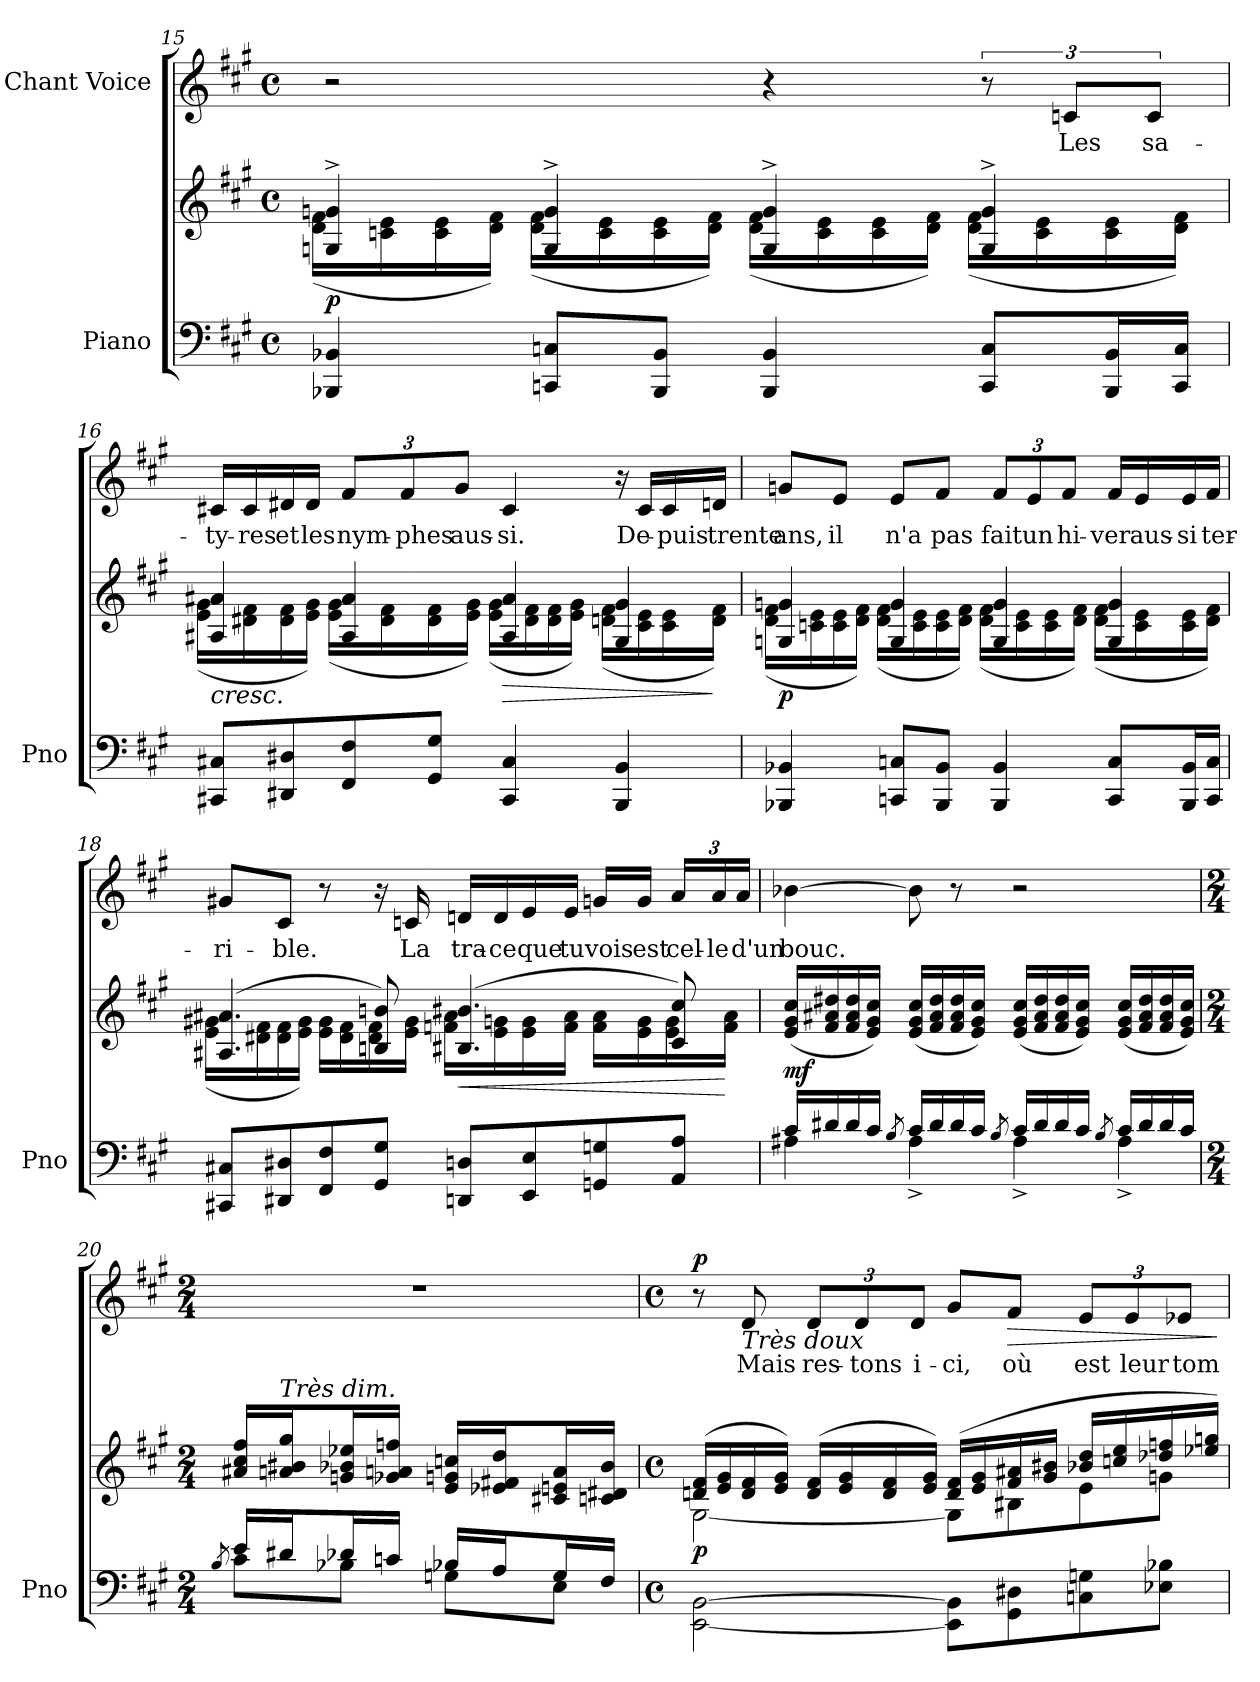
**kern	**kern	**dynam	**kern	**text	**dynam
*part2	*part2	*part2	*part1	*part1	*part1
*staff3	*staff2	*staff2/3	*staff1	*staff1	*staff1
*I"Piano	*	*	*I"Chant Voice	*	*
*I'Pno	*	*	*	*	*
!!LO:PB:g=z
*clefF4	*clefG2	*	*clefG2	*	*
*k[f#c#g#]	*k[f#c#g#]	*	*k[f#c#g#]	*	*
*M4/4	*M4/4	*	*M4/4	*	*
*met(c)	*met(c)	*	*met(c)	*	*
=15	=15	=15	=15	=15	=15
*	*^	*	*	*	*
!	!	!	!LO:DY:b	!	!	!
4BBB-X/ 4BB-X/	4Gn/^ 4gn/^	(>16d\ 16f#\LL	p	2r	.	.
.	.	16cn\ 16e\	.	.	.	.
.	.	16c\ 16e\	.	.	.	.
.	.	16d\ 16f#\JJ)	.	.	.	.
8CCn/ 8Cn/L	4G/^ 4g/^	(>16d\ 16f#\LL	.	.	.	.
.	.	16c\ 16e\	.	.	.	.
8BBB-/ 8BB-/J	.	16c\ 16e\	.	.	.	.
.	.	16d\ 16f#\JJ)	.	.	.	.
4BBB-/ 4BB-/	4G/^ 4g/^	(>16d\ 16f#\LL	.	4r	.	.
.	.	16c\ 16e\	.	.	.	.
.	.	16c\ 16e\	.	.	.	.
.	.	16d\ 16f#\JJ)	.	.	.	.
8CC/ 8C/L	4G/^ 4g/^	(>16d\ 16f#\LL	.	12r	.	.
.	.	16c\ 16e\	.	.	.	.
!	!	!	!	!	!LO:LY:b	!
.	.	.	.	12cn/L	Les	.
16BBB-/ 16BB-/L	.	16c\ 16e\	.	.	.	.
!	!	!	!	!	!LO:LY:b	!
.	.	.	.	12c/J	sa-	.
16CC/ 16C/JJ	.	16d\ 16f#\JJ)	.	.	.	.
=16	=16	=16	=16	=16	=16	=16
!	!	!	!LO:HP:b	!	!LO:LY:b	!
8CC#X/ 8C#X/L	4A#X/ 4a#X/	(>16e\ 16g#\LL	<	16c#X/LL	-ty-	.
!	!	!	!	!	!LO:LY:b	!
.	.	16d#X\ 16f#\	.	16c#/	-res	.
!	!	!	!	!	!LO:LY:b	!
8DD#X/ 8D#X/	.	16d#\ 16f#\	.	16d#X/	et	.
!	!	!	!	!	!LO:LY:b	!
.	.	16e\ 16g#\JJ)	.	16d#/JJ	les	.
!	!	!	!	!	!LO:LY:b	!
8FF#/ 8F#/	4A#/ 4a#/	(>16e\ 16g#\LL	.	12f#/L	nym-	.
.	.	16d#\ 16f#\	.	.	.	.
!	!	!	!	!	!LO:LY:b	!
.	.	.	.	12f#/	-phes	.
8GG#/ 8G#/J	.	16d#\ 16f#\	.	.	.	.
!	!	!	!	!	!LO:LY:b	!
.	.	.	.	12g#/J	aus-	.
.	.	16e\ 16g#\JJ)	.	.	.	.
!	!	!	!LO:HP:b	!	!LO:LY:b	!
4CC#/ 4C#/	4A#/ 4a#/	(>16e\ 16g#\LL	>	4c#/	-si.	.
.	.	16d#\ 16f#\	.	.	.	.
.	.	16d#\ 16f#\	.	.	.	.
.	.	16e\ 16g#\JJ)	.	.	.	.
4BBB/ 4BB/	4G#/ 4g#/	(>16dn\ 16f#\LL	.	16r	.	.
!	!	!	!	!	!LO:LY:b	!
.	.	16c#\ 16e\	.	16c#/LL	De-	.
!	!	!	!	!	!LO:LY:b	!
.	.	16c#\ 16e\	.	16c#/	-puis	.
!	!	!	!	!	!LO:LY:b	!
.	.	16d\ 16f#\JJ)	]	16dn/JJ	trente	.
!!LO:LB:g=z
=17	=17	=17	=17	=17	=17	=17
!	!	!	!LO:DY:b	!	!LO:LY:b	!
4BBB-X/ 4BB-X/	4Gn/ 4gn/	(>16d\ 16f#\LL	p	8gn/L	ans,	.
.	.	16cn\ 16e\	.	.	.	.
!	!	!	!	!	!LO:LY:b	!
.	.	16c\ 16e\	.	8e/J	il	.
.	.	16d\ 16f#\JJ)	.	.	.	.
!	!	!	!	!	!LO:LY:b	!
8CCn/ 8Cn/L	4G/ 4g/	(>16d\ 16f#\LL	.	8e/L	n'a	.
.	.	16c\ 16e\	.	.	.	.
!	!	!	!	!	!LO:LY:b	!
8BBB-/ 8BB-/J	.	16c\ 16e\	.	8f#/J	pas	.
.	.	16d\ 16f#\JJ)	.	.	.	.
!	!	!	!	!	!LO:LY:b	!
4BBB-/ 4BB-/	4G/ 4g/	(>16d\ 16f#\LL	.	12f#/L	fait	.
.	.	16c\ 16e\	.	.	.	.
!	!	!	!	!	!LO:LY:b	!
.	.	.	.	12e/	un	.
.	.	16c\ 16e\	.	.	.	.
!	!	!	!	!	!LO:LY:b	!
.	.	.	.	12f#/J	hi-	.
.	.	16d\ 16f#\JJ)	.	.	.	.
!	!	!	!	!	!LO:LY:b	!
8CC/ 8C/L	4G/ 4g/	(>16d\ 16f#\LL	.	16f#/LL	-ver	.
!	!	!	!	!	!LO:LY:b	!
.	.	16c\ 16e\	.	16e/	aus-	.
!	!	!	!	!	!LO:LY:b	!
16BBB-/ 16BB-/L	.	16c\ 16e\	.	16e/	-si	.
!	!	!	!	!	!LO:LY:b	!
16CC/ 16C/JJ	.	16d\ 16f#\JJ)	.	16f#/JJ	ter-	.
=18	=18	=18	=18	=18	=18	=18
!	!	!	!	!	!LO:LY:b	!
8CC#X/ 8C#X/L	(4.A#X/ 4.a#X/	(>16e\ 16g#X\LL	.	8g#X/L	-ri-	.
.	.	16d#X\ 16f#\	.	.	.	.
!	!	!	!	!	!LO:LY:b	!
8DD#X/ 8D#X/	.	16d#\ 16f#\	.	8c#/J	-ble.	.
.	.	16e\ 16g#\JJ)	.	.	.	.
8FF#/ 8F#/	.	16e\ 16g#\LL	.	8r	.	.
.	.	16d#\ 16f#\	.	.	.	.
8GG#/ 8G#/J	8Bn/ 8bn/)	16d#\ 16f#\	.	16r	.	.
!	!	!	!	!	!LO:LY:b	!
.	.	16e\ 16g#\JJ	[	16cn/	La	.
!	!	!	!LO:HP:b	!	!LO:LY:b	!
8DDn/ 8Dn/L	(4.B#X/ 4.b#X/	16fn\ 16a#\LL	<	16dn/LL	tra-	.
!	!	!	!	!	!LO:LY:b	!
.	.	16e\ 16gn\	.	16d/	-ce	.
!	!	!	!	!	!LO:LY:b	!
8EE/ 8E/	.	16e\ 16g\	.	16e/	que	.
!	!	!	!	!	!LO:LY:b	!
.	.	16f\ 16a#\JJ	.	16e/JJ	tu	.
!	!	!	!	!	!LO:LY:b	!
8GGn/ 8Gn/	.	16f\ 16a#\LL	.	16gn/LL	vois	.
!	!	!	!	!	!LO:LY:b	!
.	.	16e\ 16g\	.	16g/JJ	est	.
*	*	*	*	*Xbrackettup	*	*
!	!	!	!	!	!LO:LY:b	!
8AA/ 8A/J	8c#/ 8cc#/)	16e\ 16g\	.	24a/LL	cel-	.
!	!	!	!	!	!LO:LY:b	!
.	.	.	.	24a/	-le	.
.	.	16f\ 16a#\JJ	[	.	.	.
!	!	!	!	!	!LO:LY:b	!
.	.	.	.	24a/JJ	d'un	.
*	*v	*v	*	*	*	*
!!LO:LB:g=z
=19	=19	=19	=19	=19	=19
*^	*	*	*	*	*
!	!	!	!LO:DY:b	!	!LO:LY:b	!
16c#/LL	4A#X\	(16e/ 16g#/ 16cc#/LL	mf	[4b-X\	bouc.	.
16d#X/	.	16f#/ 16a#X/ 16dd#X/	.	.	.	.
16d#/	.	16f#/ 16a#/ 16dd#/	.	.	.	.
16c#/JJ	.	16e/ 16g#/ 16cc#/JJ)	.	.	.	.
.	8qB/	.	.	.	.	.
16c#/LL	4A#^\	(16e/ 16g#/ 16cc#/LL	.	8b-\]	.	.
16d#/	.	16f#/ 16a#/ 16dd#/	.	.	.	.
16d#/	.	16f#/ 16a#/ 16dd#/	.	8r	.	.
16c#/JJ	.	16e/ 16g#/ 16cc#/JJ)	.	.	.	.
.	8qB/	.	.	.	.	.
16c#/LL	4A#^\	(16e/ 16g#/ 16cc#/LL	.	2r	.	.
16d#/	.	16f#/ 16a#/ 16dd#/	.	.	.	.
16d#/	.	16f#/ 16a#/ 16dd#/	.	.	.	.
16c#/JJ	.	16e/ 16g#/ 16cc#/JJ)	.	.	.	.
.	8qB/	.	.	.	.	.
16c#/LL	4A#^\	(16e/ 16g#/ 16cc#/LL	.	.	.	.
16d#/	.	16f#/ 16a#/ 16dd#/	.	.	.	.
16d#/	.	16f#/ 16a#/ 16dd#/	.	.	.	.
16c#/JJ	.	16e/ 16g#/ 16cc#/JJ)	.	.	.	.
=20	=20	=20	=20	=20	=20	=20
*M2/4	*	*M2/4	*	*M2/4	*	*
.	8qB/	.	.	.	.	.
16e/LL	8c#\L	16a#X/ 16cc#/ 16ff#/LL	.	2r	.	.
!	!	!LO:TX:a:i:t=Très dim.	!	!	!	!
16d#X/J	.	16an/ 16b#X/ 16gg#/J	.	.	.	.
16d-X/L	8B-X\J	16gn/ 16b-X/ 16ee-X/L	.	.	.	.
16cn/JJ	.	16g-X/ 16an/ 16ffn/JJ	.	.	.	.
16B-X/LL	8Gn\L	16e/ 16gn/ 16ccn/LL	.	.	.	.
16A/J	.	16e-X/ 16f#X/ 16dd/J	.	.	.	.
16G/L	8E\J	16c#X/ 16en/ 16a/L	.	.	.	.
16F#/JJ	.	16cn/ 16d#X/ 16b-/JJ	.	.	.	.
*v	*v	*	*	*	*	*
!!LO:LB:g=z
=21	=21	=21	=21	=21	=21
*M4/4	*M4/4	*	*M4/4	*	*
*met(c)	*met(c)	*	*met(c)	*	*
*	*^	*	*	*	*
!	!	!	!LO:DY:b	!	!	!LO:DY:a
[2EE\ [2BB\	(16dn/ 16f#/LL	[<2G#\	p	8r	.	p
.	16e/ 16g#/	.	.	.	.	.
!	!	!	!	!LO:TX:b:i:t=Très doux	!	!
!	!	!	!	!	!LO:LY:b	!
.	16d/ 16f#/	.	.	8d/	Mais	.
.	16e/ 16g#/JJ)	.	.	.	.	.
!	!	!	!	!	!LO:LY:b	!
.	(16d/ 16f#/LL	.	.	12d/L	res-	.
.	16e/ 16g#/	.	.	.	.	.
!	!	!	!	!	!LO:LY:b	!
.	.	.	.	12d/	-tons	.
.	16d/ 16f#/	.	.	.	.	.
!	!	!	!	!	!LO:LY:b	!
.	.	.	.	12d/J	i-	.
.	16e/ 16g#/JJ)	.	.	.	.	.
!	!	!	!	!	!LO:LY:b	!
8EE\] 8BB\]L	(16d/ 16f#/LL	8G#\L]	.	8g#/L	-ci,	.
.	16e/ 16g#/	.	.	.	.	.
!	!	!	!	!	!LO:LY:b	!LO:HP:b
8GG#\ 8D#X\	16f#/ 16a#X/	8B#X\	.	8f#/J	où	>
.	16g#/ 16b#X/JJ	.	.	.	.	.
!	!	!	!	!	!LO:LY:b	!
8Cn\ 8Gn\	16b-X/ 16dd/LL	8e\	.	12e/L	est	.
.	16ccn/ 16ee/	.	.	.	.	.
!	!	!	!	!	!LO:LY:b	!
.	.	.	.	12e/	leur	.
8E-X\ 8B-X\J	16dd-X/ 16ffn/	8gn\J	.	.	.	.
!	!	!	!	!	!LO:LY:b	!
.	.	.	.	12e-X/J	tom-	.
.	16ee-X/ 16ggn/JJ)	.	.	.	.	.
*	*v	*v	*	*	*	*
.	.	.	.	.	]
=	=	=	=	=	=
*-	*-	*-	*-	*-	*-
